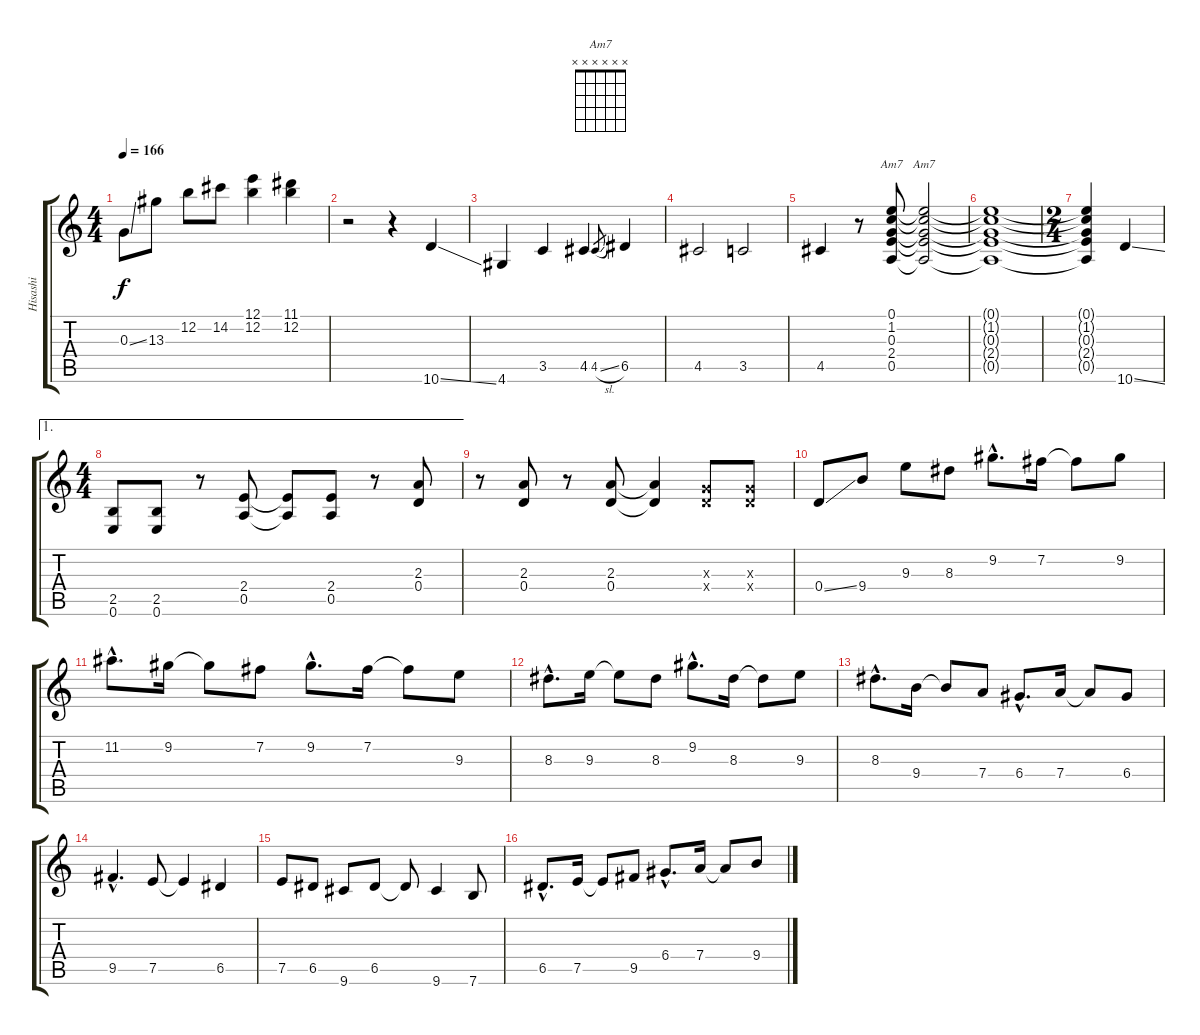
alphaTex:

\track ("Hisashi" "Hisashi") {instrument overdrivenguitar}
\staff {score tabs}
\tuning (E4 B3 G3 D3 A2 E2) {hide}
\chord ("Am7" 0 1 0 2 0 x)
\chord ("Am7" x x x x x x) {firstfret 0}
\ts (4 4)
\tempo 166
\clef g2
\ks c
0.3{ss}.8{dy f} 13.3.8 12.2.8 14.2.8 (12.1 12.2).4{volume 16} (11.1 12.2).4{volume 16} |
r.2 r.4 10.6{ss}.4 |
4.6.4 3.5.4 4.5.4 4.5{sl}.8{gr} 6.5.4 |
4.5.2 3.5.2 |
4.5.4 r.8 (0.1 1.2 0.3 2.4 0.5).8{ch "Am7"} (0.1{t} 1.2{t} 0.3{t} 2.4{t} 0.5{t}).2{ch "Am7"} |
(0.1{t} 1.2{t} 0.3{t} 2.4{t} 0.5{t}).1 |
\ts (2 4)
(0.1{t} 1.2{t} 0.3{t} 2.4{t} 0.5{t}).4 10.6{ss}.4 |
\ae 1
\ts (4 4)
(2.5 0.6).8 (2.5 0.6).8 r.8 (2.4 0.5).8 (2.4{t} 0.5{t}).8 (2.4 0.5).8 r.8 (2.3 0.4).8 |
r.8 (2.3 0.4).8 r.8 (2.3 0.4).8 (2.3{t} 0.4{t}).4 (0.3{x} 0.4{x}).8 (0.3{x} 0.4{x}).8 |
0.4{ss}.8 9.4.8 9.3.8 8.3.8 9.2{hac}.8{d} 7.2.16 7.2{t}.8 9.2.8 |
11.2{hac}.8{d} 9.2.16 9.2{t}.8 7.2.8 9.2{hac}.8{d} 7.2.16 7.2{t}.8 9.3.8 |
8.3{hac}.8{d} 9.3.16 9.3{t}.8 8.3.8 9.2{hac}.8{d} 8.3.16 8.3{t}.8 9.3.8 |
8.3{hac}.8{d} 9.4.16 9.4{t}.8 7.4.8 6.4{hac}.8{d} 7.4.16 7.4{t}.8 6.4.8 |
9.5{hac}.4{d} 7.5.8 7.5{t}.4 6.5.4 |
7.5.8 6.5.8 9.6.8 6.5.8 6.5{t}.8 9.6.4 7.6.8 |
6.5{hac}.8{d} 7.5.16 7.5{t}.8 9.5.8 6.4{hac}.8{d} 7.4.16 7.4{t}.8 9.4.8
